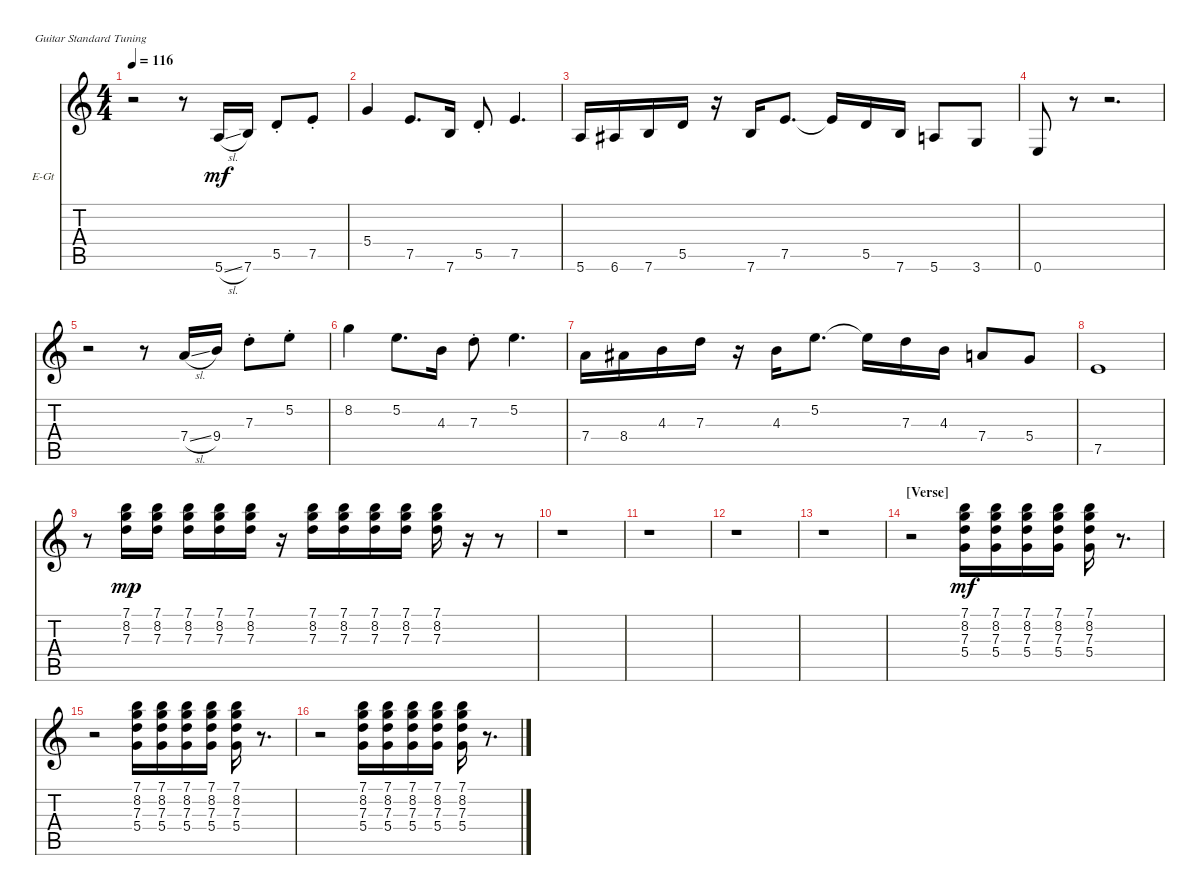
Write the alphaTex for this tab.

\bracketExtendMode nobrackets
\firstSystemTrackNameOrientation horizontal
\otherSystemsTrackNameOrientation horizontal
\track ("Guitar 2" "E-Gt") {instrument overdrivenguitar}
\staff {score tabs}
\tuning (E4 B3 G3 D3 A2 E2)
\ts (4 4)
\tempo 116
\clef g2
\scale
0.483607
\ks c
r.2{dy mf instrument overdrivenguitar} r.8 5.6{sl}.16 7.6.16 5.5{st}.8 7.5{st}.8 |
\scale
0.258197 5.4.4 7.5.8{d} 7.6.16 5.5{st}.8 7.5.4{d} |
\scale
0.258197 5.6.16 6.6.16 7.6.16 5.5.16 r.16 7.6.16 7.5.8{d} 7.5{t}.16 5.5.16 7.6.16 5.6.8 3.6.8 |
\scale
0.333333 0.6.8 r.8 r.2{d} |
\scale
0.333333 r.2 r.8 7.4{sl}.16 9.4.16 7.3{st}.8 5.2{st}.8 |
\scale
0.333333 8.2.4 5.2.8{d} 4.3.16 7.3{st}.8 5.2.4{d} |
\scale
0.333333 7.4.16 8.4.16 4.3.16 7.3.16 r.16 4.3.16 5.2.8{d} 5.2{t}.16 7.3.16 4.3.16 7.4.8 5.4.8 |
\scale
0.333333 7.5.1 |
\scale
0.333333 r.8 (8.2 7.3 7.1).16{dy mp} (8.2 7.3 7.1).16 (8.2 7.3 7.1).16 (8.2 7.3 7.1).16 (8.2 7.3 7.1).16 r.16 (8.2 7.3 7.1).16 (8.2 7.3 7.1).16 (8.2 7.3 7.1).16 (8.2 7.3 7.1).16 (8.2 7.3 7.1).16 r.16 r.8 |
\scale
0.333333 r.1 |
\scale
0.333333 r.1 |
\scale
0.333333 r.1 |
\scale
0.333333 r.1 |
\section ("" "[Verse]")
\scale
0.333333 r.2 (8.2 7.3 5.4 7.1).16{dy mf} (8.2 7.3 5.4 7.1).16 (8.2 7.3 5.4 7.1).16 (8.2 7.3 5.4 7.1).16 (8.2 7.3 5.4 7.1).16 r.8{d} |
\scale
0.333333 r.2 (8.2 7.3 5.4 7.1).16 (8.2 7.3 5.4 7.1).16 (8.2 7.3 5.4 7.1).16 (8.2 7.3 5.4 7.1).16 (8.2 7.3 5.4 7.1).16 r.8{d} |
\scale
0.333333 r.2 (8.2 7.3 5.4 7.1).16 (8.2 7.3 5.4 7.1).16 (8.2 7.3 5.4 7.1).16 (8.2 7.3 5.4 7.1).16 (8.2 7.3 5.4 7.1).16 r.8{d}
